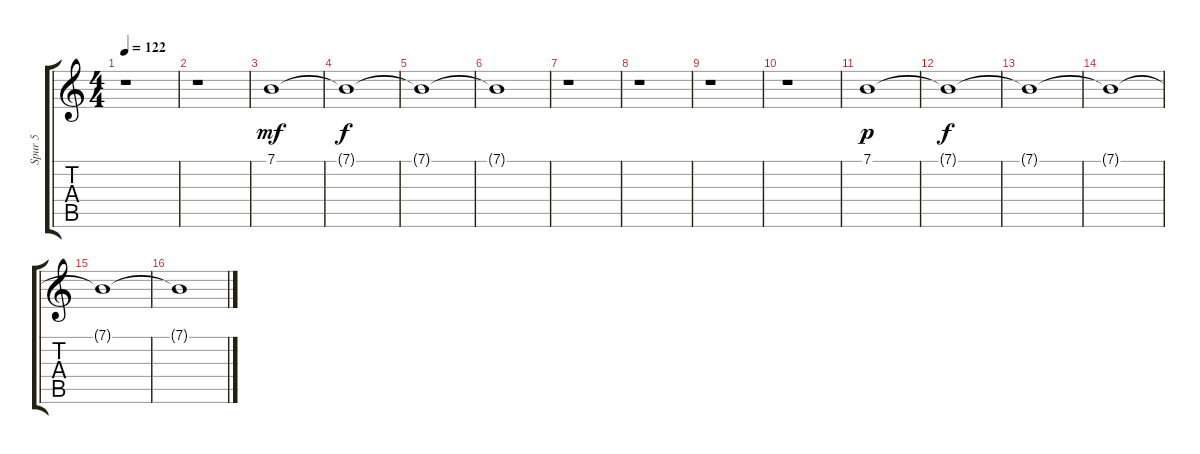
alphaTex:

\track ("Spur 5" "Spur 5") {instrument pad7halo}
\staff {score tabs}
\tuning (E4 B3 G3 D3 A2 E2) {hide}
\ts (4 4)
\tempo 122
\clef g2
\ks c
r.1{dy f} |
r.1 |
7.1.1{dy mf} |
7.1{t}.1{dy f} |
7.1{t}.1 |
7.1{t}.1 |
r.1 |
r.1 |
r.1 |
r.1 |
7.1.1{dy p} |
7.1{t}.1{dy f} |
7.1{t}.1 |
7.1{t}.1 |
7.1{t}.1 |
7.1{t}.1
